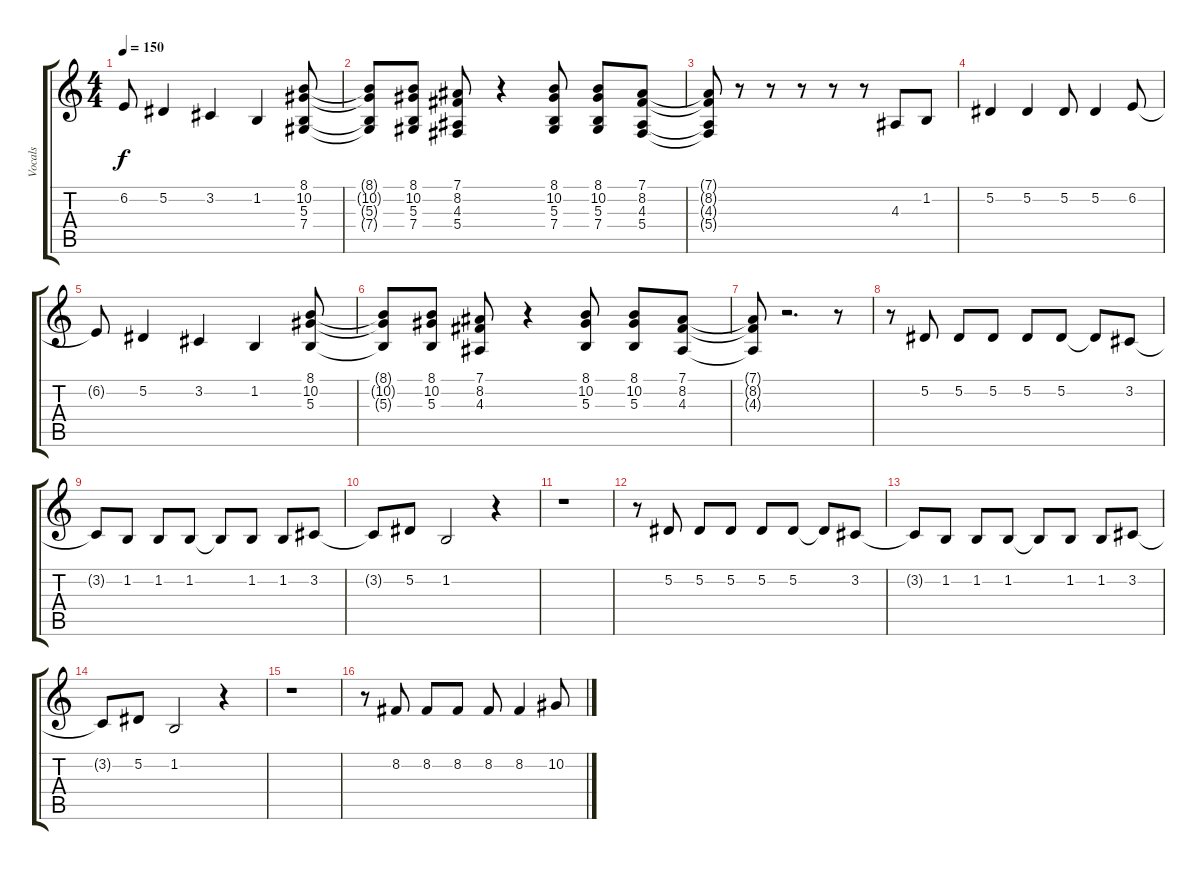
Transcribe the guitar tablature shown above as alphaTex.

\track ("Vocals" "Vocals") {instrument lead2sawtooth}
\staff {score tabs}
\tuning (Eb4 Bb3 Gb3 Db3 Ab2 Eb2) {hide}
\ts (4 4)
\tempo 150
\clef g2
\ks c
6.2{t}.8{dy f} 5.2.4 3.2.4 1.2.4 (8.1 10.2 5.3 7.4).8 |
(8.1{t} 10.2{t} 5.3{t} 7.4{t}).8 (8.1 10.2 5.3 7.4).8 (7.1 8.2 4.3 5.4).8 r.4 (8.1 10.2 5.3 7.4).8 (8.1 10.2 5.3 7.4).8 (7.1 8.2 4.3 5.4).8 |
(7.1{t} 8.2{t} 4.3{t} 5.4{t}).8 r.8 r.8 r.8 r.8 r.8 4.3.8 1.2.8 |
5.2.4 5.2.4 5.2.8 5.2.4 6.2.8 |
6.2{t}.8 5.2.4 3.2.4 1.2.4 (8.1 10.2 5.3).8 |
(8.1{t} 10.2{t} 5.3{t}).8 (8.1 10.2 5.3).8 (7.1 8.2 4.3).8 r.4 (8.1 10.2 5.3).8 (8.1 10.2 5.3).8 (7.1 8.2 4.3).8 |
(7.1{t} 8.2{t} 4.3{t}).8 r.2{d} r.8 |
r.8 5.2.8 5.2.8 5.2.8 5.2.8 5.2.8 5.2{t}.8 3.2.8 |
3.2{t}.8 1.2.8 1.2.8 1.2.8 1.2{t}.8 1.2.8 1.2.8 3.2.8 |
3.2{t}.8 5.2.8 1.2.2 r.4 |
r.1 |
r.8 5.2.8 5.2.8 5.2.8 5.2.8 5.2.8 5.2{t}.8 3.2.8 |
3.2{t}.8 1.2.8 1.2.8 1.2.8 1.2{t}.8 1.2.8 1.2.8 3.2.8 |
3.2{t}.8 5.2.8 1.2.2 r.4 |
r.1 |
r.8 8.2.8 8.2.8 8.2.8 8.2.8 8.2.4 10.2.8
